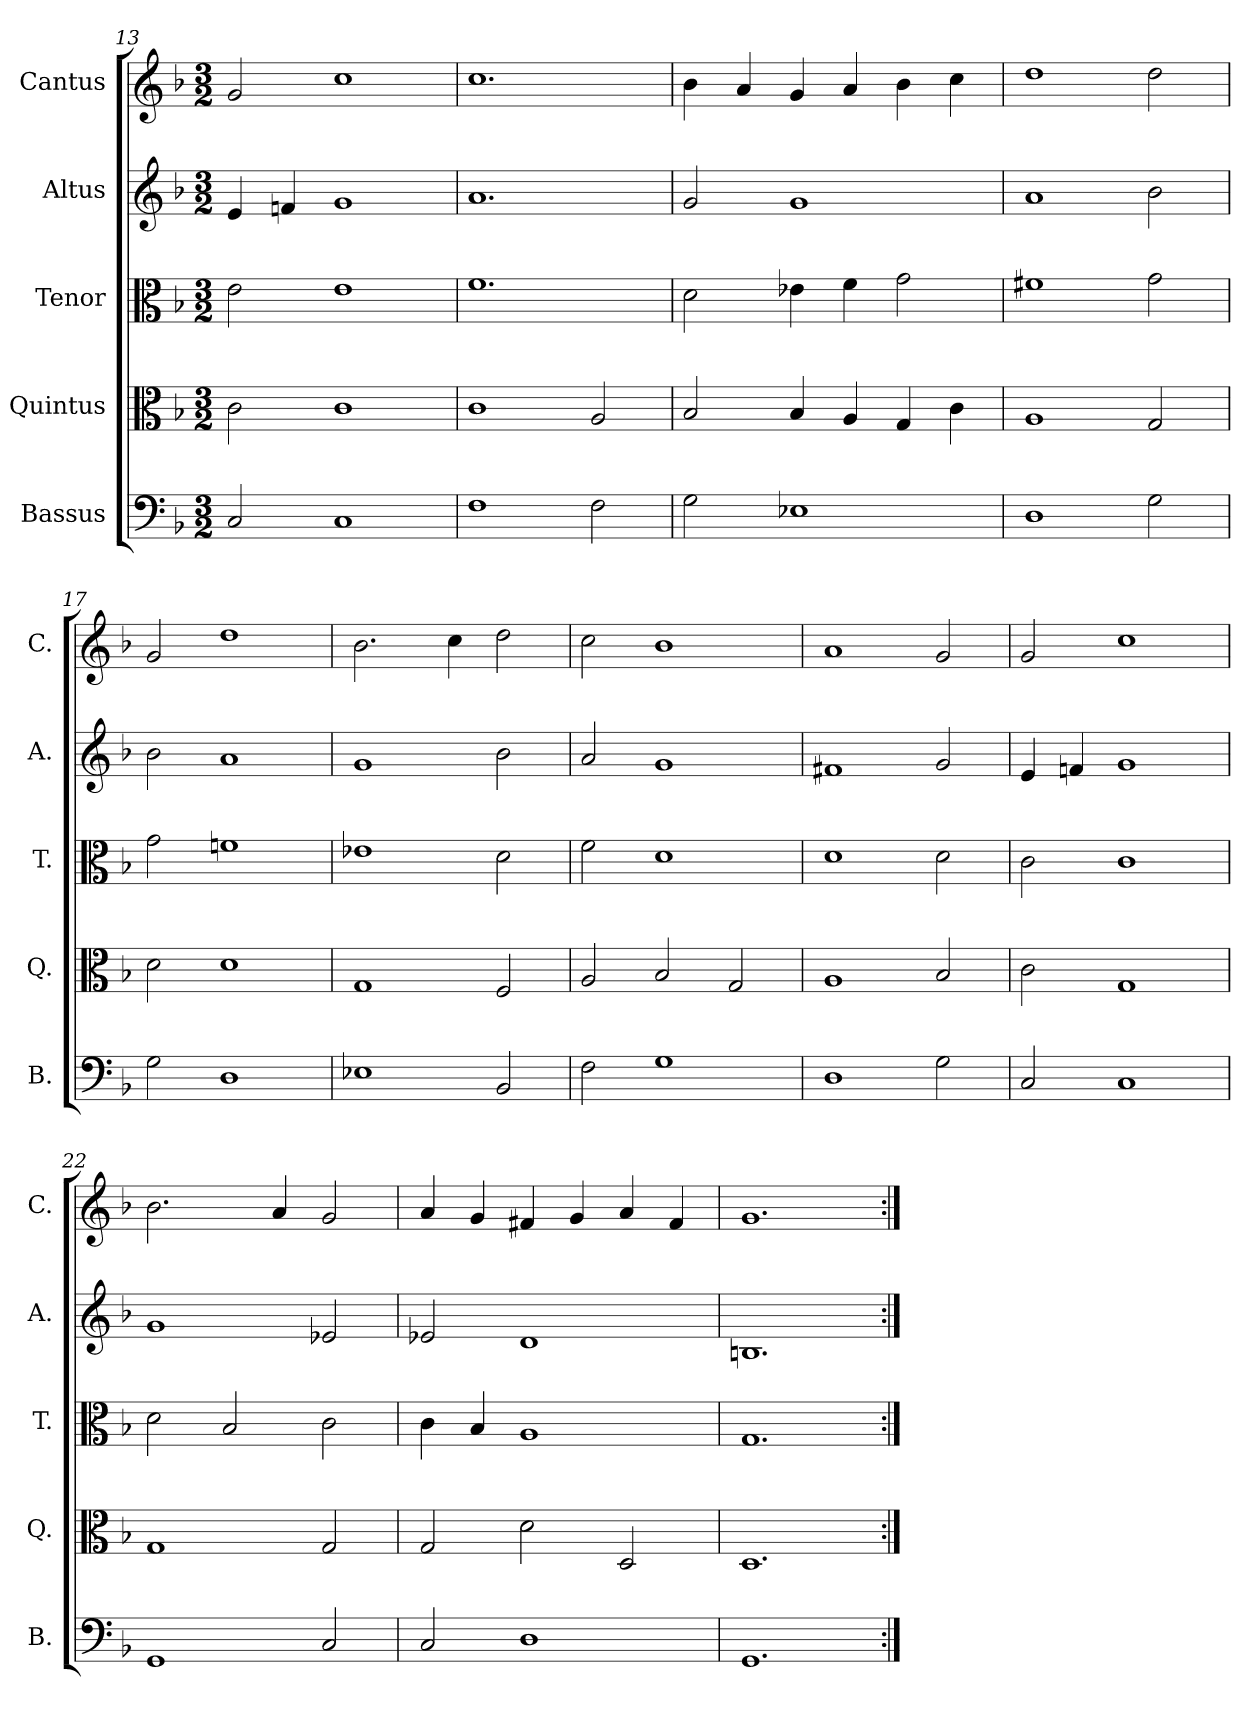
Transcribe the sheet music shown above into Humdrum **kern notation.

**kern	**kern	**kern	**kern	**kern
*part5	*part4	*part3	*part2	*part1
*staff5	*staff4	*staff3	*staff2	*staff1
*I"Bassus	*I"Quintus	*I"Tenor	*I"Altus	*I"Cantus
*I'B.	*I'Q.	*I'T.	*I'A.	*I'C.
*clefF4	*clefC3	*clefC3	*clefG2	*clefG2
*k[b-]	*k[b-]	*k[b-]	*k[b-]	*k[b-]
*F:	*F:	*F:	*F:	*F:
*M3/2	*M3/2	*M3/2	*M3/2	*M3/2
=13	=13	=13	=13	=13
2C/	2c\	2e\	4e/	2g/
.	.	.	4fn/	.
1C	1c	1e	1g	1cc
=14	=14	=14	=14	=14
1F	1c	1.f	1.a	1.cc
2F\	2A/	.	.	.
=15	=15	=15	=15	=15
2G\	2B-/	2d\	2g/	4b-\
.	.	.	.	4a/
1E-X	4B-/	4e-X\	1g	4g/
.	4A/	4f\	.	4a/
.	4G/	2g\	.	4b-\
.	4c\	.	.	4cc\
!!LO:LB:g=z
=16	=16	=16	=16	=16
1D	1A	1f#X	1a	1dd
2G\	2G/	2g\	2b-\	2dd\
=17	=17	=17	=17	=17
2G\	2d\	2g\	2b-\	2g/
1D	1d	1fn	1a	1dd
=18	=18	=18	=18	=18
1E-X	1G	1e-X	1g	2.b-\
.	.	.	.	4cc\
2BB-/	2F/	2d\	2b-\	2dd\
=19	=19	=19	=19	=19
2F\	2A/	2f\	2a/	2cc\
1G	2B-/	1d	1g	1b-
.	2G/	.	.	.
=20	=20	=20	=20	=20
1D	1A	1d	1f#X	1a
2G\	2B-/	2d\	2g/	2g/
!!LO:PB:g=z
=21	=21	=21	=21	=21
2C/	2c\	2c\	4e/	2g/
.	.	.	4fn/	.
1C	1G	1c	1g	1cc
=22	=22	=22	=22	=22
1GG	1G	2d\	1g	2.b-\
.	.	2B-/	.	.
.	.	.	.	4a/
2C/	2G/	2c\	2e-X/	2g/
=23	=23	=23	=23	=23
2C/	2G/	4c\	2e-/	4a/
.	.	4B-/	.	4g/
1D	2d\	1A	1d	4f#X/
.	.	.	.	4g/
.	2D/	.	.	4a/
.	.	.	.	4f#/
=24	=24	=24	=24	=24
1.GG	1.D	1.G	1.Bn	1.g
=:|!	=:|!	=:|!	=:|!	=:|!
*-	*-	*-	*-	*-
